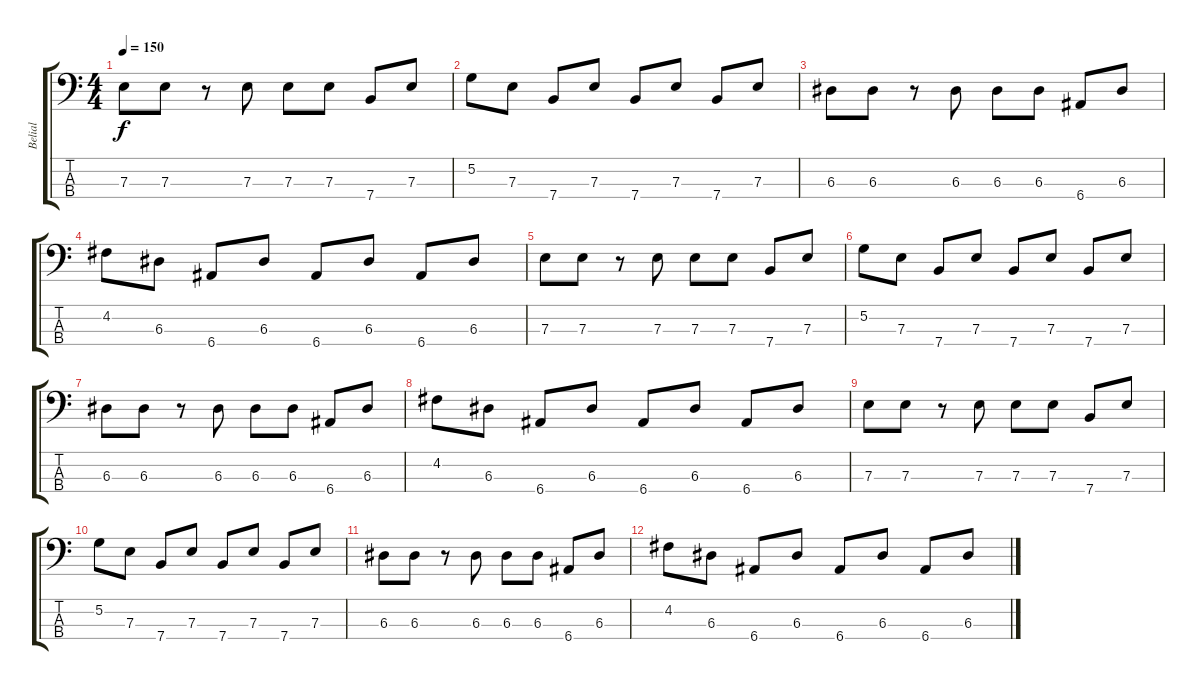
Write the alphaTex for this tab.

\track ("Belial" "Belial") {instrument electricbasspick}
\staff {score tabs}
\tuning (G2 D2 A1 E1) {hide}
\ts (4 4)
\tempo 150
\clef f4
\ks c
7.3.8{dy f} 7.3.8 r.8 7.3.8 7.3.8 7.3.8 7.4.8 7.3.8 |
5.2.8 7.3.8 7.4.8 7.3.8 7.4.8 7.3.8 7.4.8 7.3.8 |
6.3.8 6.3.8 r.8 6.3.8 6.3.8 6.3.8 6.4.8 6.3.8 |
4.2.8 6.3.8 6.4.8 6.3.8 6.4.8 6.3.8 6.4.8 6.3.8 |
7.3.8 7.3.8 r.8 7.3.8 7.3.8 7.3.8 7.4.8 7.3.8 |
5.2.8 7.3.8 7.4.8 7.3.8 7.4.8 7.3.8 7.4.8 7.3.8 |
6.3.8 6.3.8 r.8 6.3.8 6.3.8 6.3.8 6.4.8 6.3.8 |
4.2.8 6.3.8 6.4.8 6.3.8 6.4.8 6.3.8 6.4.8 6.3.8 |
7.3.8 7.3.8 r.8 7.3.8 7.3.8 7.3.8 7.4.8 7.3.8 |
5.2.8 7.3.8 7.4.8 7.3.8 7.4.8 7.3.8 7.4.8 7.3.8 |
6.3.8 6.3.8 r.8 6.3.8 6.3.8 6.3.8 6.4.8 6.3.8 |
4.2.8 6.3.8 6.4.8 6.3.8 6.4.8 6.3.8 6.4.8 6.3.8
